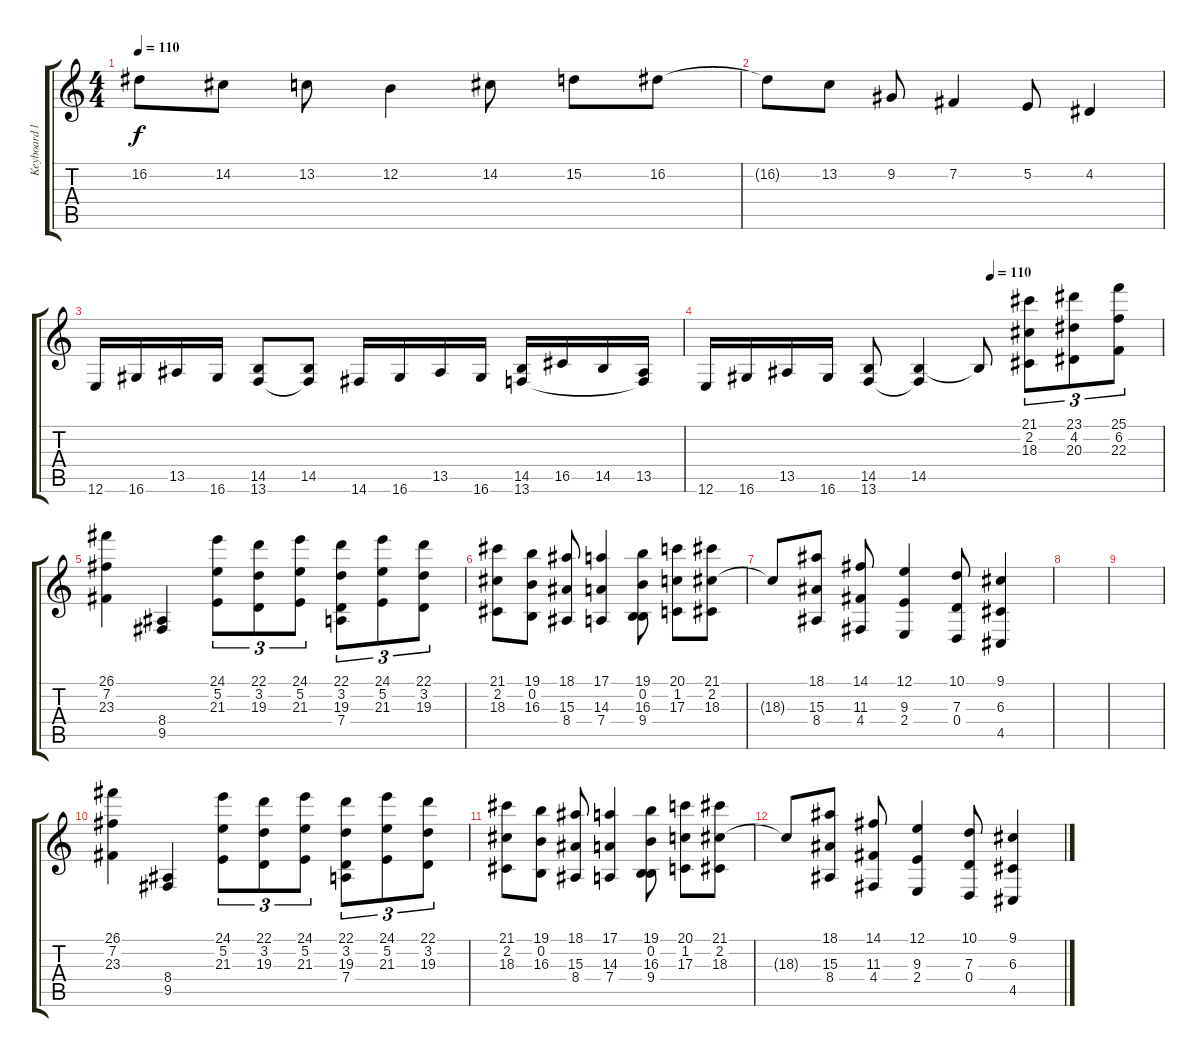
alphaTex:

\track ("Keyboard lead" "Keyboard l") {instrument lead1square}
\staff {score tabs}
\tuning (E4 B3 G3 D3 A2 E2) {hide}
\ts (4 4)
\tempo 110
\clef g2
\ks c
16.2.8{dy f} 14.2.8 13.2.8 12.2.4 14.2.8 15.2.8 16.2.8 |
16.2{t}.8 13.2.8 9.2.8 7.2.4 5.2.8 4.2.4 |
12.6.16{instrument altosax} 16.6.16 13.5.16 16.6.16 (14.5 13.6).8 (14.5 13.6{t}).8 14.6.16 16.6.16 13.5.16 16.6.16 (14.5 13.6).16 16.5.16 14.5.16 (13.5 13.6{t}).16 |
\tempo (110 0.625)
12.6.16 16.6.16 13.5.16 16.6.16 (14.5 13.6).8 (14.5 13.6{t}).4 14.5{t}.8{instrument brightacousticpiano} (21.1 2.2 18.3).8{tu (3 2)} (23.1 4.2 20.3).8{tu (3 2)} (25.1 6.2 22.3).8{tu (3 2)} |
(26.1 7.2 23.3).4 (8.4 9.5).4 (24.1 5.2 21.3).8{tu (3 2)} (22.1 3.2 19.3).8{tu (3 2)} (24.1 5.2 21.3).8{tu (3 2)} (22.1 3.2 19.3 7.4).8{tu (3 2)} (24.1 5.2 21.3).8{tu (3 2)} (22.1 3.2 19.3).8{tu (3 2)} |
(21.1 2.2 18.3).8 (19.1 0.2 16.3).8 (18.1 15.3 8.4).8 (17.1 14.3 7.4).4 (19.1 0.2 16.3 9.4).8 (20.1 1.2 17.3).8 (21.1 2.2 18.3).8 |
18.3{t}.8 (18.1 15.3 8.4).8 (14.1 11.3 4.4).8 (12.1 9.3 2.4).4 (10.1 7.3 0.4).8 (9.1 6.3 4.5).4 |
|
|
(26.1 7.2 23.3).4 (8.4 9.5).4 (24.1 5.2 21.3).8{tu (3 2)} (22.1 3.2 19.3).8{tu (3 2)} (24.1 5.2 21.3).8{tu (3 2)} (22.1 3.2 19.3 7.4).8{tu (3 2)} (24.1 5.2 21.3).8{tu (3 2)} (22.1 3.2 19.3).8{tu (3 2)} |
(21.1 2.2 18.3).8 (19.1 0.2 16.3).8 (18.1 15.3 8.4).8 (17.1 14.3 7.4).4 (19.1 0.2 16.3 9.4).8 (20.1 1.2 17.3).8 (21.1 2.2 18.3).8 |
18.3{t}.8 (18.1 15.3 8.4).8 (14.1 11.3 4.4).8 (12.1 9.3 2.4).4 (10.1 7.3 0.4).8 (9.1 6.3 4.5).4
